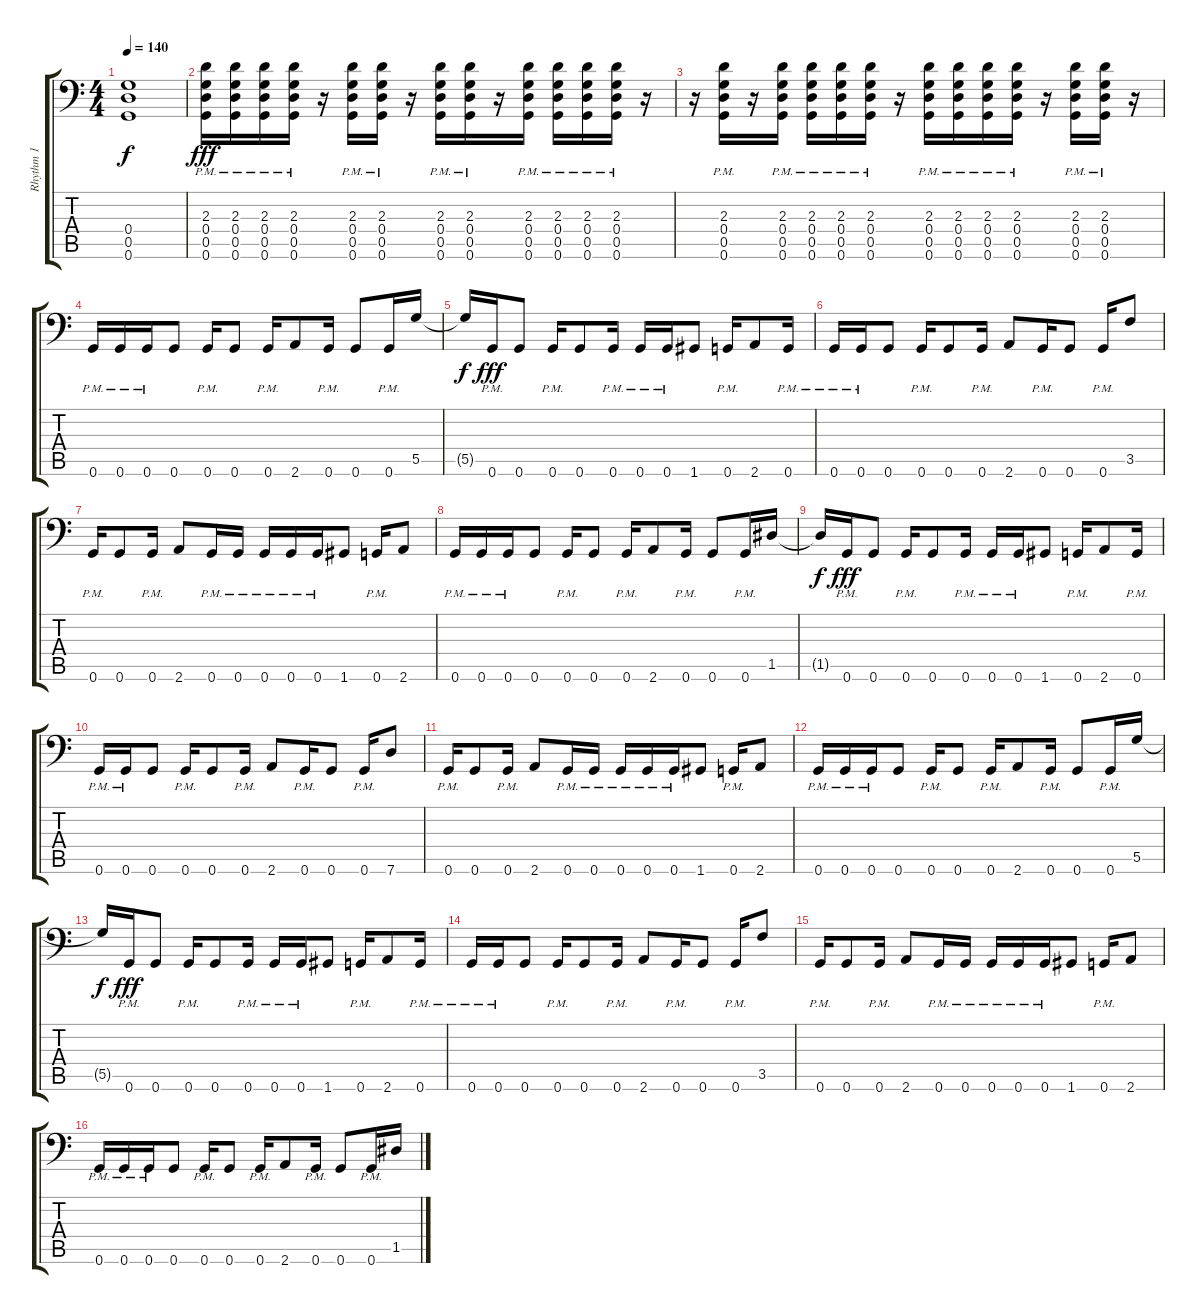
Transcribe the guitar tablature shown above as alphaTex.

\track ("Rhythm 1" "Rhythm 1") {instrument distortionguitar}
\staff {score tabs}
\tuning (A3 E3 C3 G2 D2 G1) {hide}
\ts (4 4)
\tempo 140
\clef f4
\ks c
(0.4{t} 0.5{t} 0.6{t}).1{dy f} |
(2.3{pm} 0.4{pm} 0.5{pm} 0.6{pm}).16{dy fff} (2.3{pm} 0.4{pm} 0.5{pm} 0.6{pm}).16 (2.3{pm} 0.4{pm} 0.5{pm} 0.6{pm}).16 (2.3{pm} 0.4{pm} 0.5{pm} 0.6{pm}).16 r.16 (2.3{pm} 0.4{pm} 0.5{pm} 0.6{pm}).16 (2.3{pm} 0.4{pm} 0.5{pm} 0.6{pm}).16 r.16 (2.3{pm} 0.4{pm} 0.5{pm} 0.6{pm}).16 (2.3{pm} 0.4{pm} 0.5{pm} 0.6{pm}).16 r.16 (2.3{pm} 0.4{pm} 0.5{pm} 0.6{pm}).16 (2.3{pm} 0.4{pm} 0.5{pm} 0.6{pm}).16 (2.3{pm} 0.4{pm} 0.5{pm} 0.6{pm}).16 (2.3{pm} 0.4{pm} 0.5{pm} 0.6{pm}).16 r.16 |
r.16 (2.3{pm} 0.4{pm} 0.5{pm} 0.6{pm}).16 r.16 (2.3{pm} 0.4{pm} 0.5{pm} 0.6{pm}).16 (2.3{pm} 0.4{pm} 0.5{pm} 0.6{pm}).16 (2.3{pm} 0.4{pm} 0.5{pm} 0.6{pm}).16 (2.3{pm} 0.4{pm} 0.5{pm} 0.6{pm}).16 r.16 (2.3{pm} 0.4{pm} 0.5{pm} 0.6{pm}).16 (2.3{pm} 0.4{pm} 0.5{pm} 0.6{pm}).16 (2.3{pm} 0.4{pm} 0.5{pm} 0.6{pm}).16 (2.3{pm} 0.4{pm} 0.5{pm} 0.6{pm}).16 r.16 (2.3{pm} 0.4{pm} 0.5{pm} 0.6{pm}).16 (2.3{pm} 0.4{pm} 0.5{pm} 0.6{pm}).16 r.16 |
0.6{pm}.16 0.6{pm}.16 0.6{pm}.16 0.6.8 0.6{pm}.16 0.6.8 0.6{pm}.16 2.6.8 0.6{pm}.16 0.6.8 0.6{pm}.16 5.5.16 |
5.5{t}.16{dy f} 0.6{pm}.16{dy fff} 0.6.8 0.6{pm}.16 0.6.8 0.6{pm}.16 0.6{pm}.16 0.6{pm}.16 1.6.8 0.6{pm}.16 2.6.8 0.6{pm}.16 |
0.6{pm}.16 0.6{pm}.16 0.6.8 0.6{pm}.16 0.6.8 0.6{pm}.16 2.6.8 0.6{pm}.16 0.6.8 0.6{pm}.16 3.5.8 |
0.6{pm}.16 0.6.8 0.6{pm}.16 2.6.8 0.6{pm}.16 0.6{pm}.16 0.6{pm}.16 0.6{pm}.16 0.6{pm}.16 1.6.8 0.6{pm}.16 2.6.8 |
0.6{pm}.16 0.6{pm}.16 0.6{pm}.16 0.6.8 0.6{pm}.16 0.6.8 0.6{pm}.16 2.6.8 0.6{pm}.16 0.6.8 0.6{pm}.16 1.5.16 |
1.5{t}.16{dy f} 0.6{pm}.16{dy fff} 0.6.8 0.6{pm}.16 0.6.8 0.6{pm}.16 0.6{pm}.16 0.6{pm}.16 1.6.8 0.6{pm}.16 2.6.8 0.6{pm}.16 |
0.6{pm}.16 0.6{pm}.16 0.6.8 0.6{pm}.16 0.6.8 0.6{pm}.16 2.6.8 0.6{pm}.16 0.6.8 0.6{pm}.16 7.6.8 |
0.6{pm}.16 0.6.8 0.6{pm}.16 2.6.8 0.6{pm}.16 0.6{pm}.16 0.6{pm}.16 0.6{pm}.16 0.6{pm}.16 1.6.8 0.6{pm}.16 2.6.8 |
0.6{pm}.16 0.6{pm}.16 0.6{pm}.16 0.6.8 0.6{pm}.16 0.6.8 0.6{pm}.16 2.6.8 0.6{pm}.16 0.6.8 0.6{pm}.16 5.5.16 |
5.5{t}.16{dy f} 0.6{pm}.16{dy fff} 0.6.8 0.6{pm}.16 0.6.8 0.6{pm}.16 0.6{pm}.16 0.6{pm}.16 1.6.8 0.6{pm}.16 2.6.8 0.6{pm}.16 |
0.6{pm}.16 0.6{pm}.16 0.6.8 0.6{pm}.16 0.6.8 0.6{pm}.16 2.6.8 0.6{pm}.16 0.6.8 0.6{pm}.16 3.5.8 |
0.6{pm}.16 0.6.8 0.6{pm}.16 2.6.8 0.6{pm}.16 0.6{pm}.16 0.6{pm}.16 0.6{pm}.16 0.6{pm}.16 1.6.8 0.6{pm}.16 2.6.8 |
0.6{pm}.16 0.6{pm}.16 0.6{pm}.16 0.6.8 0.6{pm}.16 0.6.8 0.6{pm}.16 2.6.8 0.6{pm}.16 0.6.8 0.6{pm}.16 1.5.16
